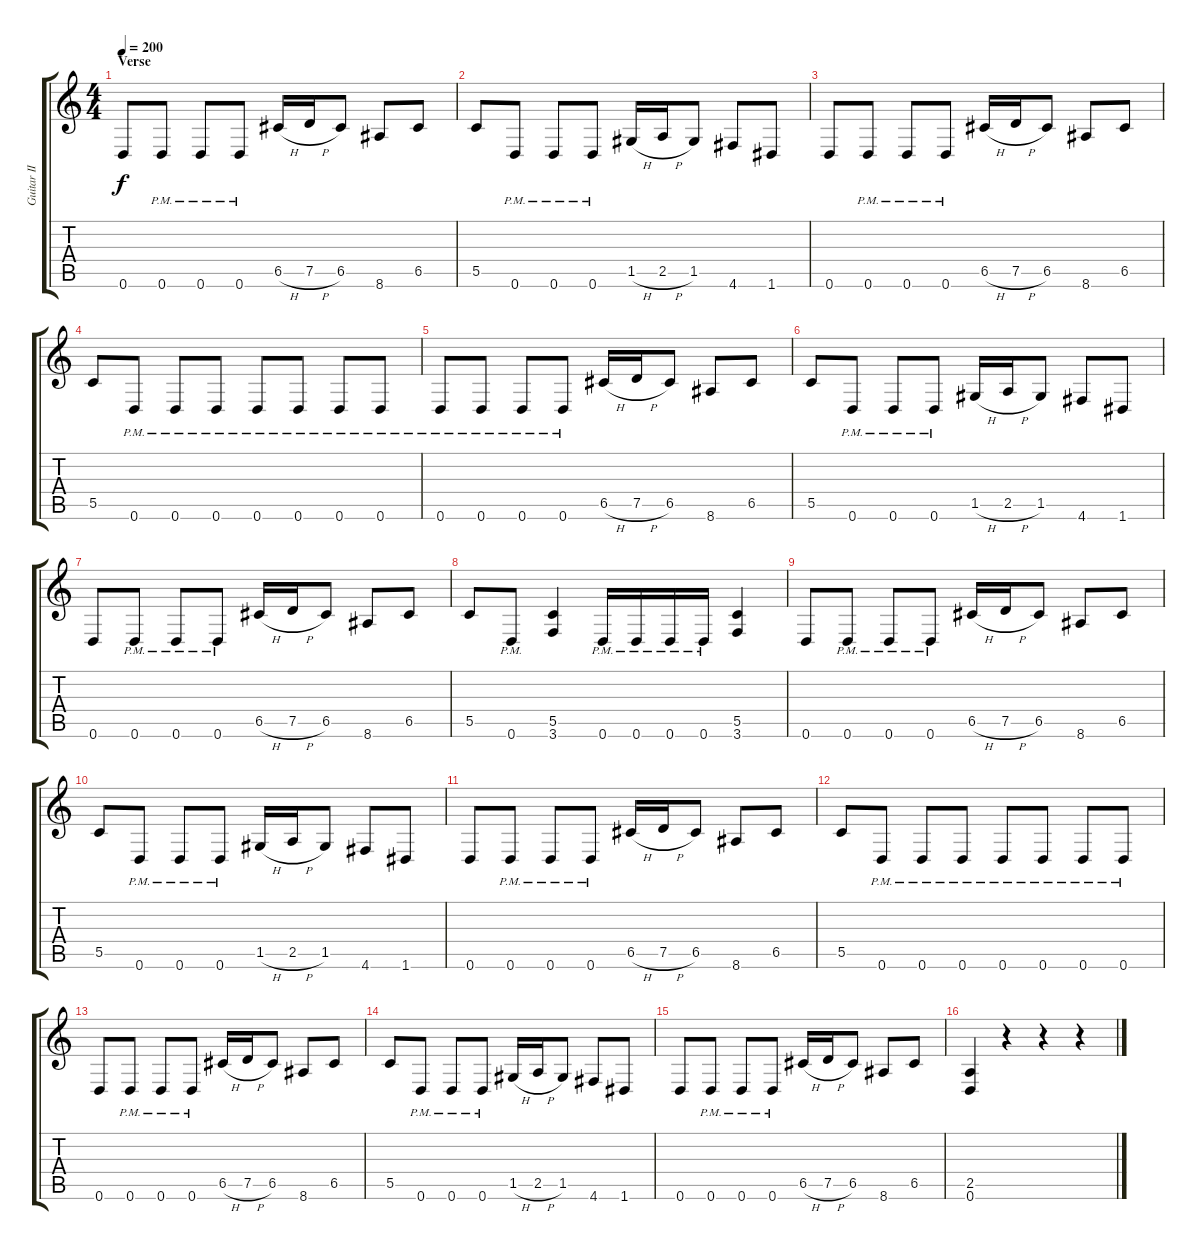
\track ("Guitar II" "Guitar II") {instrument distortionguitar}
\staff {score tabs}
\tuning (D4 A3 F3 C3 G2 D2) {hide}
\ts (4 4)
\section ("" "Verse")
\tempo 200
\clef g2
\ks c
0.6.8{dy f} 0.6{pm}.8 0.6{pm}.8 0.6{pm}.8 6.5{h}.16 7.5{h}.16 6.5.8 8.6.8 6.5.8 |
5.5.8 0.6{pm}.8 0.6{pm}.8 0.6{pm}.8 1.5{h}.16 2.5{h}.16 1.5.8 4.6.8 1.6.8 |
0.6.8 0.6{pm}.8 0.6{pm}.8 0.6{pm}.8 6.5{h}.16 7.5{h}.16 6.5.8 8.6.8 6.5.8 |
5.5.8 0.6{pm}.8 0.6{pm}.8 0.6{pm}.8 0.6{pm}.8 0.6{pm}.8 0.6{pm}.8 0.6{pm}.8 |
0.6{pm}.8 0.6{pm}.8 0.6{pm}.8 0.6{pm}.8 6.5{h}.16 7.5{h}.16 6.5.8 8.6.8 6.5.8 |
5.5.8 0.6{pm}.8 0.6{pm}.8 0.6{pm}.8 1.5{h}.16 2.5{h}.16 1.5.8 4.6.8 1.6.8 |
0.6.8 0.6{pm}.8 0.6{pm}.8 0.6{pm}.8 6.5{h}.16 7.5{h}.16 6.5.8 8.6.8 6.5.8 |
5.5.8 0.6{pm}.8 (5.5 3.6).4 0.6{pm}.16 0.6{pm}.16 0.6{pm}.16 0.6{pm}.16 (5.5 3.6).4 |
0.6.8 0.6{pm}.8 0.6{pm}.8 0.6{pm}.8 6.5{h}.16 7.5{h}.16 6.5.8 8.6.8 6.5.8 |
5.5.8 0.6{pm}.8 0.6{pm}.8 0.6{pm}.8 1.5{h}.16 2.5{h}.16 1.5.8 4.6.8 1.6.8 |
0.6.8 0.6{pm}.8 0.6{pm}.8 0.6{pm}.8 6.5{h}.16 7.5{h}.16 6.5.8 8.6.8 6.5.8 |
5.5.8 0.6{pm}.8 0.6{pm}.8 0.6{pm}.8 0.6{pm}.8 0.6{pm}.8 0.6{pm}.8 0.6{pm}.8 |
0.6.8 0.6{pm}.8 0.6{pm}.8 0.6{pm}.8 6.5{h}.16 7.5{h}.16 6.5.8 8.6.8 6.5.8 |
5.5.8 0.6{pm}.8 0.6{pm}.8 0.6{pm}.8 1.5{h}.16 2.5{h}.16 1.5.8 4.6.8 1.6.8 |
0.6.8 0.6{pm}.8 0.6{pm}.8 0.6{pm}.8 6.5{h}.16 7.5{h}.16 6.5.8 8.6.8 6.5.8 |
(2.5 0.6).4 r.4 r.4 r.4
